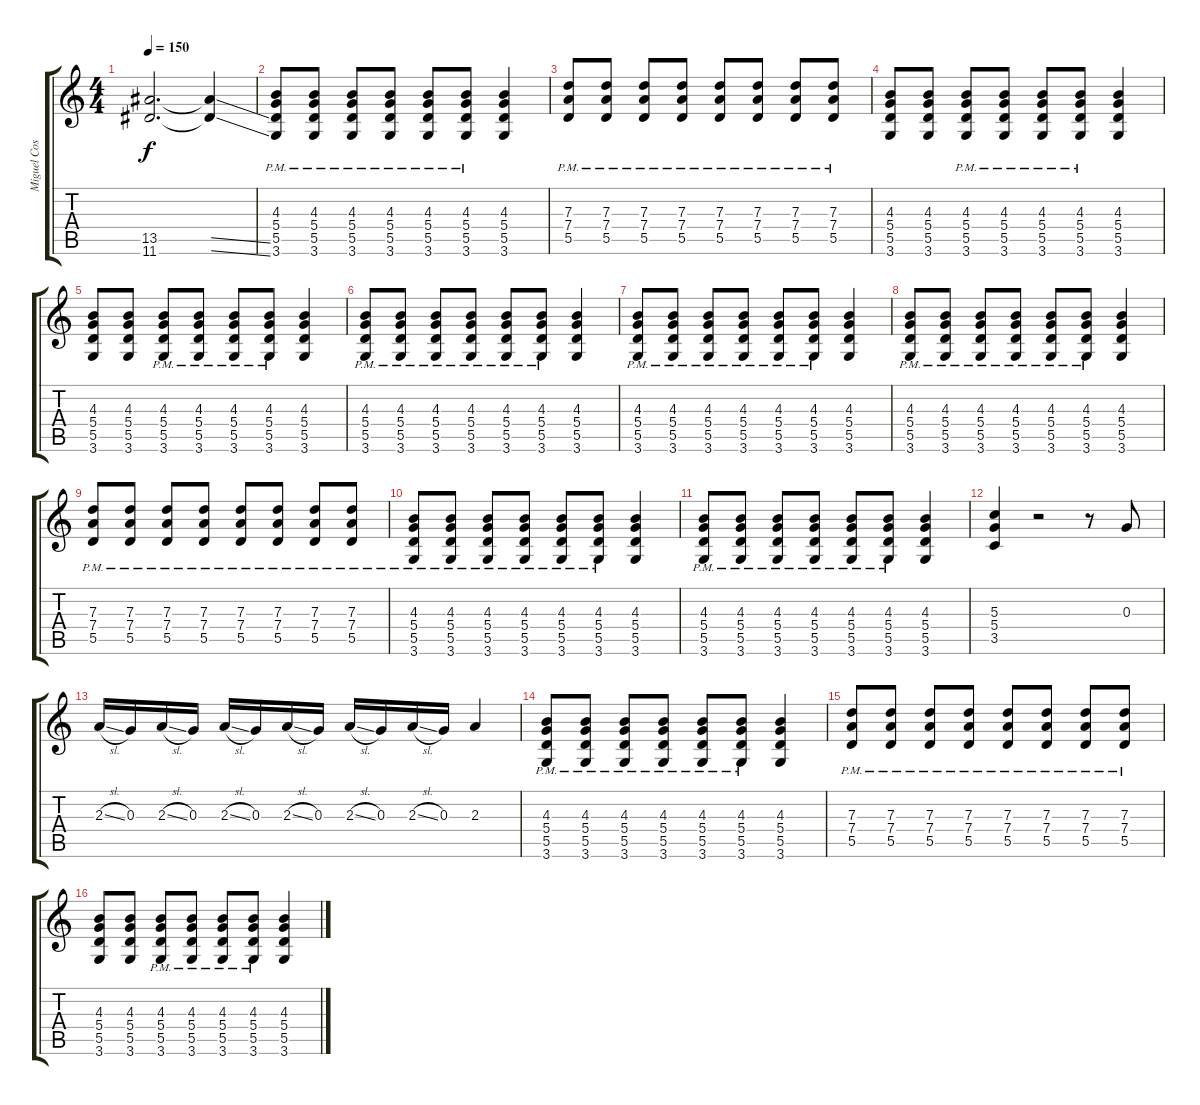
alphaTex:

\track ("Miguel Costas - Guitarra rítmica" "Miguel Cos") {instrument overdrivenguitar}
\staff {score tabs}
\tuning (E4 B3 G3 D3 A2 E2) {hide}
\ts (4 4)
\tempo 150
\clef g2
\ks c
(13.5 11.6).2{d dy f} (13.5{ss t} 11.6{ss t}).4 |
(4.3{pm} 5.4{pm} 5.5{pm} 3.6{pm}).8 (4.3{pm} 5.4{pm} 5.5{pm} 3.6{pm}).8 (4.3{pm} 5.4{pm} 5.5{pm} 3.6{pm}).8 (4.3{pm} 5.4{pm} 5.5{pm} 3.6{pm}).8 (4.3{pm} 5.4{pm} 5.5{pm} 3.6{pm}).8 (4.3{pm} 5.4{pm} 5.5{pm} 3.6{pm}).8 (4.3 5.4 5.5 3.6).4 |
(7.3{pm} 7.4{pm} 5.5{pm}).8 (7.3{pm} 7.4{pm} 5.5{pm}).8 (7.3{pm} 7.4{pm} 5.5{pm}).8 (7.3{pm} 7.4{pm} 5.5{pm}).8 (7.3{pm} 7.4{pm} 5.5{pm}).8 (7.3{pm} 7.4{pm} 5.5{pm}).8 (7.3{pm} 7.4{pm} 5.5{pm}).8 (7.3{pm} 7.4{pm} 5.5{pm}).8 |
(4.3 5.4 5.5 3.6).8 (4.3 5.4 5.5 3.6).8 (4.3{pm} 5.4{pm} 5.5{pm} 3.6{pm}).8 (4.3{pm} 5.4{pm} 5.5{pm} 3.6{pm}).8 (4.3{pm} 5.4{pm} 5.5{pm} 3.6{pm}).8 (4.3{pm} 5.4{pm} 5.5{pm} 3.6{pm}).8 (4.3 5.4 5.5 3.6).4 |
(4.3 5.4 5.5 3.6).8 (4.3 5.4 5.5 3.6).8 (4.3{pm} 5.4{pm} 5.5{pm} 3.6{pm}).8 (4.3{pm} 5.4{pm} 5.5{pm} 3.6{pm}).8 (4.3{pm} 5.4{pm} 5.5{pm} 3.6{pm}).8 (4.3{pm} 5.4{pm} 5.5{pm} 3.6{pm}).8 (4.3 5.4 5.5 3.6).4 |
(4.3{pm} 5.4{pm} 5.5{pm} 3.6{pm}).8 (4.3{pm} 5.4{pm} 5.5{pm} 3.6{pm}).8 (4.3{pm} 5.4{pm} 5.5{pm} 3.6{pm}).8 (4.3{pm} 5.4{pm} 5.5{pm} 3.6{pm}).8 (4.3{pm} 5.4{pm} 5.5{pm} 3.6{pm}).8 (4.3{pm} 5.4{pm} 5.5{pm} 3.6{pm}).8 (4.3 5.4 5.5 3.6).4 |
(4.3{pm} 5.4{pm} 5.5{pm} 3.6{pm}).8 (4.3{pm} 5.4{pm} 5.5{pm} 3.6{pm}).8 (4.3{pm} 5.4{pm} 5.5{pm} 3.6{pm}).8 (4.3{pm} 5.4{pm} 5.5{pm} 3.6{pm}).8 (4.3{pm} 5.4{pm} 5.5{pm} 3.6{pm}).8 (4.3{pm} 5.4{pm} 5.5{pm} 3.6{pm}).8 (4.3 5.4 5.5 3.6).4 |
(4.3{pm} 5.4{pm} 5.5{pm} 3.6{pm}).8 (4.3{pm} 5.4{pm} 5.5{pm} 3.6{pm}).8 (4.3{pm} 5.4{pm} 5.5{pm} 3.6{pm}).8 (4.3{pm} 5.4{pm} 5.5{pm} 3.6{pm}).8 (4.3{pm} 5.4{pm} 5.5{pm} 3.6{pm}).8 (4.3{pm} 5.4{pm} 5.5{pm} 3.6{pm}).8 (4.3 5.4 5.5 3.6).4 |
(7.3{pm} 7.4{pm} 5.5{pm}).8 (7.3{pm} 7.4{pm} 5.5{pm}).8 (7.3{pm} 7.4{pm} 5.5{pm}).8 (7.3{pm} 7.4{pm} 5.5{pm}).8 (7.3{pm} 7.4{pm} 5.5{pm}).8 (7.3{pm} 7.4{pm} 5.5{pm}).8 (7.3{pm} 7.4{pm} 5.5{pm}).8 (7.3{pm} 7.4{pm} 5.5{pm}).8 |
(4.3{pm} 5.4{pm} 5.5{pm} 3.6{pm}).8 (4.3{pm} 5.4{pm} 5.5{pm} 3.6{pm}).8 (4.3{pm} 5.4{pm} 5.5{pm} 3.6{pm}).8 (4.3{pm} 5.4{pm} 5.5{pm} 3.6{pm}).8 (4.3{pm} 5.4{pm} 5.5{pm} 3.6{pm}).8 (4.3{pm} 5.4{pm} 5.5{pm} 3.6{pm}).8 (4.3 5.4 5.5 3.6).4 |
(4.3{pm} 5.4{pm} 5.5{pm} 3.6{pm}).8 (4.3{pm} 5.4{pm} 5.5{pm} 3.6{pm}).8 (4.3{pm} 5.4{pm} 5.5{pm} 3.6{pm}).8 (4.3{pm} 5.4{pm} 5.5{pm} 3.6{pm}).8 (4.3{pm} 5.4{pm} 5.5{pm} 3.6{pm}).8 (4.3{pm} 5.4{pm} 5.5{pm} 3.6{pm}).8 (4.3 5.4 5.5 3.6).4 |
(5.3 5.4 3.5).4 r.2 r.8 0.3.8 |
2.3{sl}.16 0.3.16 2.3{sl}.16 0.3.16 2.3{sl}.16 0.3.16 2.3{sl}.16 0.3.16 2.3{sl}.16 0.3.16 2.3{sl}.16 0.3.16 2.3.4 |
(4.3{pm} 5.4{pm} 5.5{pm} 3.6{pm}).8 (4.3{pm} 5.4{pm} 5.5{pm} 3.6{pm}).8 (4.3{pm} 5.4{pm} 5.5{pm} 3.6{pm}).8 (4.3{pm} 5.4{pm} 5.5{pm} 3.6{pm}).8 (4.3{pm} 5.4{pm} 5.5{pm} 3.6{pm}).8 (4.3{pm} 5.4{pm} 5.5{pm} 3.6{pm}).8 (4.3 5.4 5.5 3.6).4 |
(7.3{pm} 7.4{pm} 5.5{pm}).8 (7.3{pm} 7.4{pm} 5.5{pm}).8 (7.3{pm} 7.4{pm} 5.5{pm}).8 (7.3{pm} 7.4{pm} 5.5{pm}).8 (7.3{pm} 7.4{pm} 5.5{pm}).8 (7.3{pm} 7.4{pm} 5.5{pm}).8 (7.3{pm} 7.4{pm} 5.5{pm}).8 (7.3{pm} 7.4{pm} 5.5{pm}).8 |
(4.3 5.4 5.5 3.6).8 (4.3 5.4 5.5 3.6).8 (4.3{pm} 5.4{pm} 5.5{pm} 3.6{pm}).8 (4.3{pm} 5.4{pm} 5.5{pm} 3.6{pm}).8 (4.3{pm} 5.4{pm} 5.5{pm} 3.6{pm}).8 (4.3{pm} 5.4{pm} 5.5{pm} 3.6{pm}).8 (4.3 5.4 5.5 3.6).4
